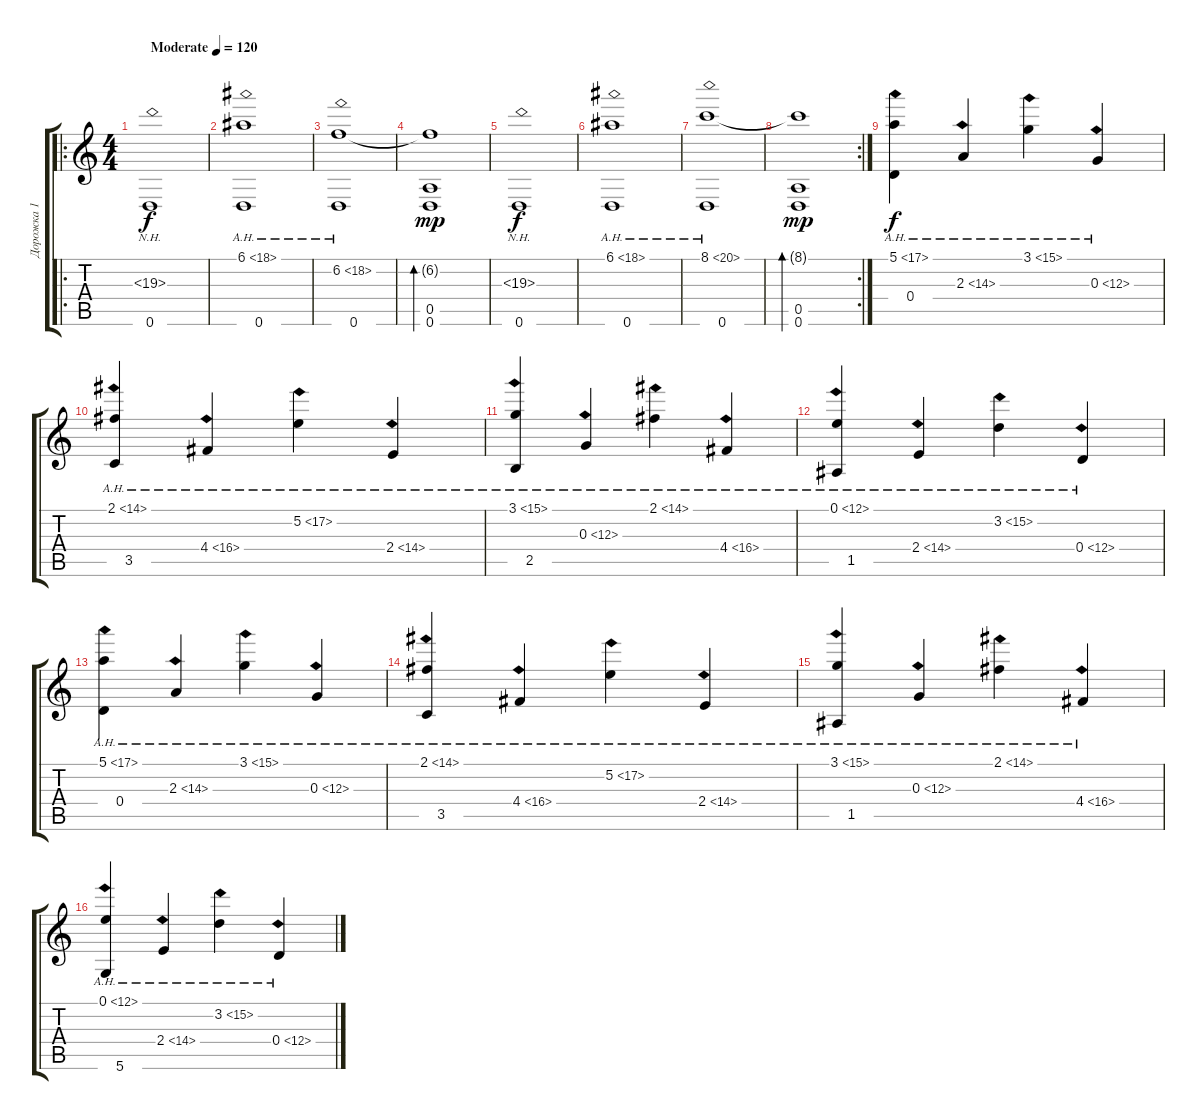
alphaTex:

\track ("Дорожка 1" "Дорожка 1") {instrument acousticguitarnylon}
\staff {score tabs}
\tuning (E4 B3 G3 D3 A2 D2) {hide}
\ro
\ts (4 4)
\tempo (120 "Moderate")
\clef g2
\ks c
(19.3{nh} 0.6).1{dy f instrument acousticguitarnylon} |
(6.1{ah 12} 0.6).1 |
(6.2{ah 12} 0.6).1 |
(6.2{t} 0.5 0.6).1{bd 60 dy mp} |
(19.3{nh} 0.6).1{dy f} |
(6.1{ah 12} 0.6).1 |
(8.1{ah 12} 0.6).1 |
\rc 2
(8.1{t} 0.5 0.6).1{bd 60 dy mp} |
(5.1{ah 12} 0.4).4{dy f} 2.3{ah 12}.4 3.1{ah 12}.4 0.3{ah 12}.4 |
(2.1{ah 12} 3.5).4 4.4{ah 12}.4 5.2{ah 12}.4 2.4{ah 12}.4 |
(3.1{ah 12} 2.5).4 0.3{ah 12}.4 2.1{ah 12}.4 4.4{ah 12}.4 |
(0.1{ah 12} 1.5).4 2.4{ah 12}.4 3.2{ah 12}.4 0.4{ah 12}.4 |
(5.1{ah 12} 0.4).4 2.3{ah 12}.4 3.1{ah 12}.4 0.3{ah 12}.4 |
(2.1{ah 12} 3.5).4 4.4{ah 12}.4 5.2{ah 12}.4 2.4{ah 12}.4 |
(3.1{ah 12} 1.5).4 0.3{ah 12}.4 2.1{ah 12}.4 4.4{ah 12}.4 |
(0.1{ah 12} 5.6).4 2.4{ah 12}.4 3.2{ah 12}.4 0.4{ah 12}.4
